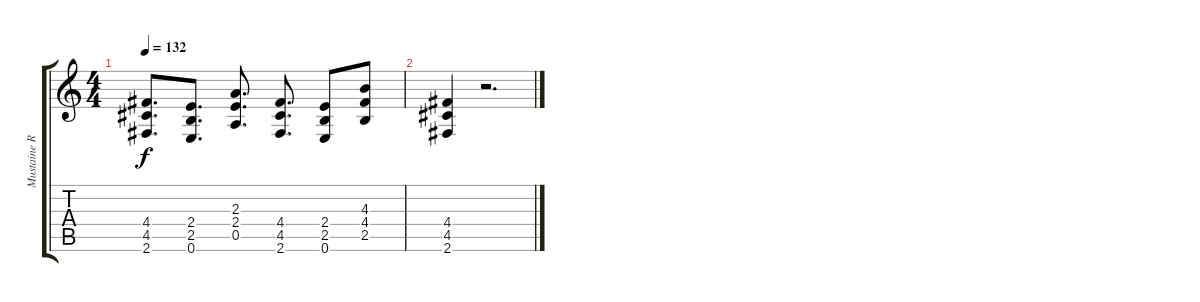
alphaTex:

\track ("Mustaine Rhythm" "Mustaine R") {instrument distortionguitar}
\staff {score tabs}
\tuning (E4 B3 G3 D3 A2 E2) {hide}
\ts (4 4)
\tempo 132
\clef g2
\ks c
(4.4 4.5 2.6).8{d dy f} (2.4 2.5 0.6).8{d} (2.3 2.4 0.5).8{d} (4.4 4.5 2.6).8{d} (2.4 2.5 0.6).8 (4.3 4.4 2.5).8 |
(4.4 4.5 2.6).4 r.2{d}
